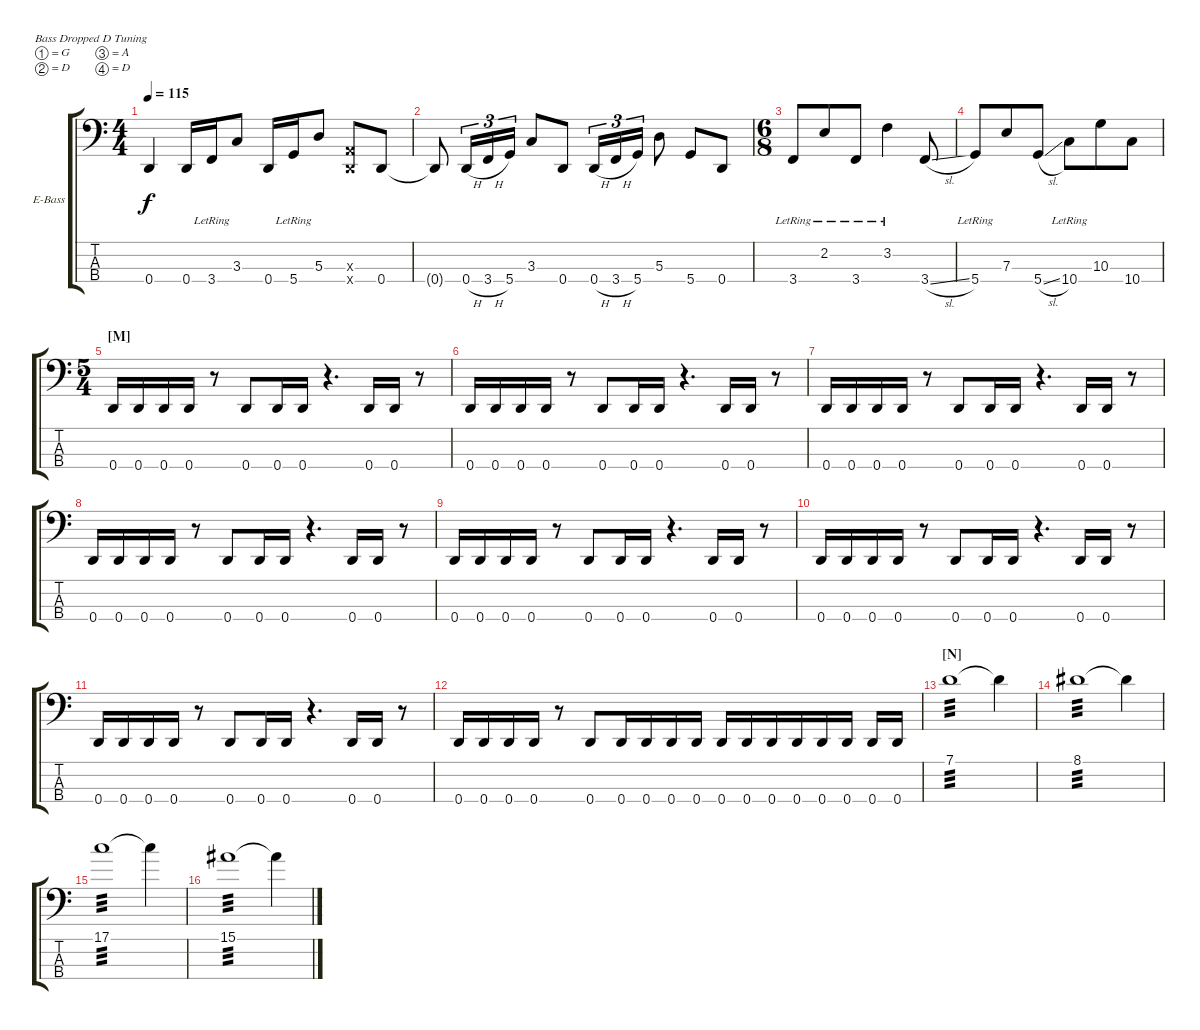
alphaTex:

\defaultSystemsLayout 4
\bracketExtendMode groupsimilarinstruments
\firstSystemTrackNameOrientation horizontal
\otherSystemsTrackNameOrientation horizontal
\track ("Electric Bass" "E-Bass") {instrument electricbassfinger}
\staff {score tabs}
\tuning (G2 D2 A1 D1)
\ts (4 4)
\tempo 115
\clef f4
\ks c
0.4.4{dy f} 0.4.16 3.4{lr}.16 3.3.8 0.4.16 5.4{lr}.16 5.3.8 (0.3{x} 0.4{x}).8 0.4.8 |
0.4{t}.8 0.4{h}.16{tu (3 2)} 3.4{h}.16{tu (3 2)} 5.4.16{tu (3 2)} 3.3.8 0.4.8 0.4{h}.16{tu (3 2)} 3.4{h}.16{tu (3 2)} 5.4.16{tu (3 2)} 5.3.8 5.4.8 0.4.8 |
\ts (6 8)
3.4{lr}.8 2.2{lr}.8 3.4{lr}.8 3.2{lr}.4 3.4{sl}.8 |
5.4{lr}.8 7.3.8 5.4{sl}.8 10.4{lr}.8 10.3.8 10.4.8 |
\ts (5 4)
\beaming (8 2 4 3 1)
\section ("M" "")
0.4.16 0.4.16 0.4.16 0.4.16 r.8 0.4.8 0.4.16 0.4.16 r.4{d} 0.4.16 0.4.16 r.8 |
0.4.16 0.4.16 0.4.16 0.4.16 r.8 0.4.8 0.4.16 0.4.16 r.4{d} 0.4.16 0.4.16 r.8 |
0.4.16 0.4.16 0.4.16 0.4.16 r.8 0.4.8 0.4.16 0.4.16 r.4{d} 0.4.16 0.4.16 r.8 |
0.4.16 0.4.16 0.4.16 0.4.16 r.8 0.4.8 0.4.16 0.4.16 r.4{d} 0.4.16 0.4.16 r.8 |
0.4.16 0.4.16 0.4.16 0.4.16 r.8 0.4.8 0.4.16 0.4.16 r.4{d} 0.4.16 0.4.16 r.8 |
0.4.16 0.4.16 0.4.16 0.4.16 r.8 0.4.8 0.4.16 0.4.16 r.4{d} 0.4.16 0.4.16 r.8 |
0.4.16 0.4.16 0.4.16 0.4.16 r.8 0.4.8 0.4.16 0.4.16 r.4{d} 0.4.16 0.4.16 r.8 |
0.4.16 0.4.16 0.4.16 0.4.16 r.8 0.4.8 0.4.16 0.4.16 0.4.16 0.4.16 0.4.16 0.4.16 0.4.16 0.4.16 0.4.16 0.4.16 0.4.16 0.4.16 |
\section ("N" "")
7.1.1{tp 3} 7.1{t}.4 |
8.1.1{tp 3} 8.1{t}.4 |
17.1.1{tp 3} 17.1{t}.4 |
15.1.1{tp 3} 15.1{t}.4
